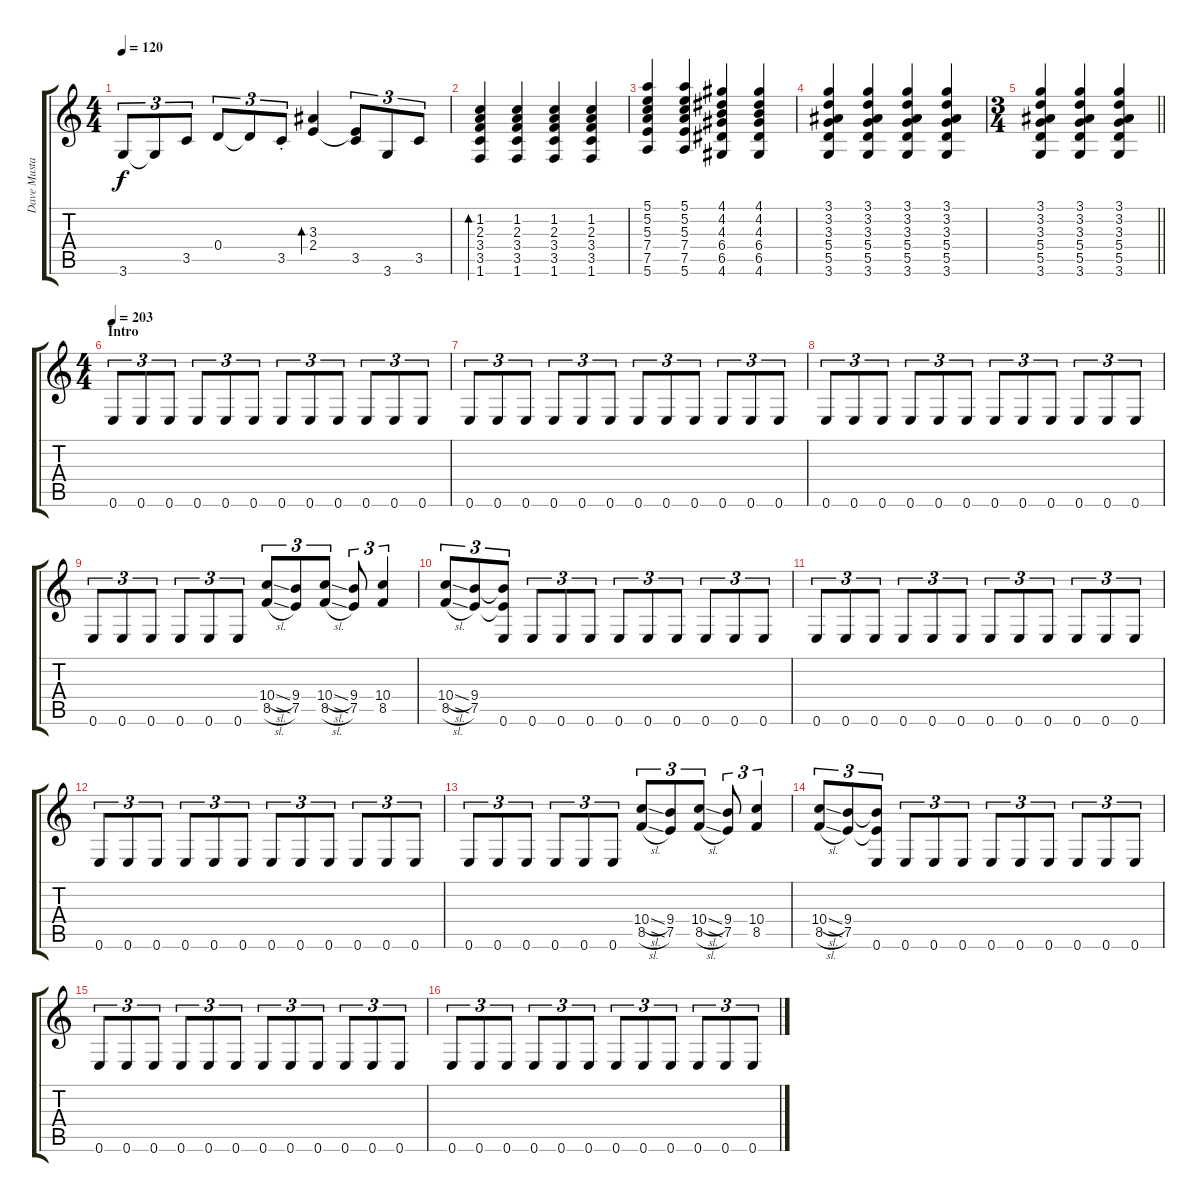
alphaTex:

\track ("Dave Mustaine" "Dave Musta") {instrument distortionguitar}
\staff {score tabs}
\tuning (E4 B3 G3 D3 A2 E2) {hide}
\ts (4 4)
\tempo 120
\tempo 80
\tempo 120
\clef g2
\ks c
3.6.8{tu (3 2) dy f volume 16 instrument acousticguitarsteel} 3.6{t}.8{tu (3 2)} 3.5.8{tu (3 2)} 0.4.8{tu (3 2)} 0.4{t}.8{tu (3 2)} 3.5{st}.8{tu (3 2)} (3.3 2.4).4{bd 120} (2.4{t} 3.5).8{tu (3 2)} 3.6.8{tu (3 2)} 3.5.8{tu (3 2)} |
(1.2 2.3 3.4 3.5 1.6).4{bd 120} (1.2 2.3 3.4 3.5 1.6).4 (1.2 2.3 3.4 3.5 1.6).4 (1.2 2.3 3.4 3.5 1.6).4 |
(5.1 5.2 5.3 7.4 7.5 5.6).4 (5.1 5.2 5.3 7.4 7.5 5.6).4 (4.1 4.2 4.3 6.4 6.5 4.6).4 (4.1 4.2 4.3 6.4 6.5 4.6).4 |
(3.1 3.2 3.3 5.4 5.5 3.6).4 (3.1 3.2 3.3 5.4 5.5 3.6).4 (3.1 3.2 3.3 5.4 5.5 3.6).4 (3.1 3.2 3.3 5.4 5.5 3.6).4 |
\ts (3 4)
\barLineRight lightlight
(3.1 3.2 3.3 5.4 5.5 3.6).4 (3.1 3.2 3.3 5.4 5.5 3.6).4 (3.1 3.2 3.3 5.4 5.5 3.6).4 |
\ts (4 4)
\section ("" "Intro")
\tempo 203
0.6.8{tu (3 2) instrument distortionguitar} 0.6.8{tu (3 2)} 0.6.8{tu (3 2)} 0.6.8{tu (3 2)} 0.6.8{tu (3 2)} 0.6.8{tu (3 2)} 0.6.8{tu (3 2)} 0.6.8{tu (3 2)} 0.6.8{tu (3 2)} 0.6.8{tu (3 2)} 0.6.8{tu (3 2)} 0.6.8{tu (3 2)} |
0.6.8{tu (3 2)} 0.6.8{tu (3 2)} 0.6.8{tu (3 2)} 0.6.8{tu (3 2)} 0.6.8{tu (3 2)} 0.6.8{tu (3 2)} 0.6.8{tu (3 2)} 0.6.8{tu (3 2)} 0.6.8{tu (3 2)} 0.6.8{tu (3 2)} 0.6.8{tu (3 2)} 0.6.8{tu (3 2)} |
0.6.8{tu (3 2)} 0.6.8{tu (3 2)} 0.6.8{tu (3 2)} 0.6.8{tu (3 2)} 0.6.8{tu (3 2)} 0.6.8{tu (3 2)} 0.6.8{tu (3 2)} 0.6.8{tu (3 2)} 0.6.8{tu (3 2)} 0.6.8{tu (3 2)} 0.6.8{tu (3 2)} 0.6.8{tu (3 2)} |
0.6.8{tu (3 2)} 0.6.8{tu (3 2)} 0.6.8{tu (3 2)} 0.6.8{tu (3 2)} 0.6.8{tu (3 2)} 0.6.8{tu (3 2)} (10.4{sl} 8.5{sl}).8{tu (3 2)} (9.4 7.5).8{tu (3 2)} (10.4{sl} 8.5{sl}).8{tu (3 2)} (9.4 7.5).8{tu (3 2)} (10.4 8.5).4{tu (3 2)} |
(10.4{sl} 8.5{sl}).8{tu (3 2)} (9.4 7.5).8{tu (3 2)} (9.4{t} 7.5{t} 0.6).8{tu (3 2)} 0.6.8{tu (3 2)} 0.6.8{tu (3 2)} 0.6.8{tu (3 2)} 0.6.8{tu (3 2)} 0.6.8{tu (3 2)} 0.6.8{tu (3 2)} 0.6.8{tu (3 2)} 0.6.8{tu (3 2)} 0.6.8{tu (3 2)} |
0.6.8{tu (3 2)} 0.6.8{tu (3 2)} 0.6.8{tu (3 2)} 0.6.8{tu (3 2)} 0.6.8{tu (3 2)} 0.6.8{tu (3 2)} 0.6.8{tu (3 2)} 0.6.8{tu (3 2)} 0.6.8{tu (3 2)} 0.6.8{tu (3 2)} 0.6.8{tu (3 2)} 0.6.8{tu (3 2)} |
0.6.8{tu (3 2)} 0.6.8{tu (3 2)} 0.6.8{tu (3 2)} 0.6.8{tu (3 2)} 0.6.8{tu (3 2)} 0.6.8{tu (3 2)} 0.6.8{tu (3 2)} 0.6.8{tu (3 2)} 0.6.8{tu (3 2)} 0.6.8{tu (3 2)} 0.6.8{tu (3 2)} 0.6.8{tu (3 2)} |
0.6.8{tu (3 2)} 0.6.8{tu (3 2)} 0.6.8{tu (3 2)} 0.6.8{tu (3 2)} 0.6.8{tu (3 2)} 0.6.8{tu (3 2)} (10.4{sl} 8.5{sl}).8{tu (3 2)} (9.4 7.5).8{tu (3 2)} (10.4{sl} 8.5{sl}).8{tu (3 2)} (9.4 7.5).8{tu (3 2)} (10.4 8.5).4{tu (3 2)} |
(10.4{sl} 8.5{sl}).8{tu (3 2)} (9.4 7.5).8{tu (3 2)} (9.4{t} 7.5{t} 0.6).8{tu (3 2)} 0.6.8{tu (3 2)} 0.6.8{tu (3 2)} 0.6.8{tu (3 2)} 0.6.8{tu (3 2)} 0.6.8{tu (3 2)} 0.6.8{tu (3 2)} 0.6.8{tu (3 2)} 0.6.8{tu (3 2)} 0.6.8{tu (3 2)} |
0.6.8{tu (3 2)} 0.6.8{tu (3 2)} 0.6.8{tu (3 2)} 0.6.8{tu (3 2)} 0.6.8{tu (3 2)} 0.6.8{tu (3 2)} 0.6.8{tu (3 2)} 0.6.8{tu (3 2)} 0.6.8{tu (3 2)} 0.6.8{tu (3 2)} 0.6.8{tu (3 2)} 0.6.8{tu (3 2)} |
0.6.8{tu (3 2)} 0.6.8{tu (3 2)} 0.6.8{tu (3 2)} 0.6.8{tu (3 2)} 0.6.8{tu (3 2)} 0.6.8{tu (3 2)} 0.6.8{tu (3 2)} 0.6.8{tu (3 2)} 0.6.8{tu (3 2)} 0.6.8{tu (3 2)} 0.6.8{tu (3 2)} 0.6.8{tu (3 2)}
